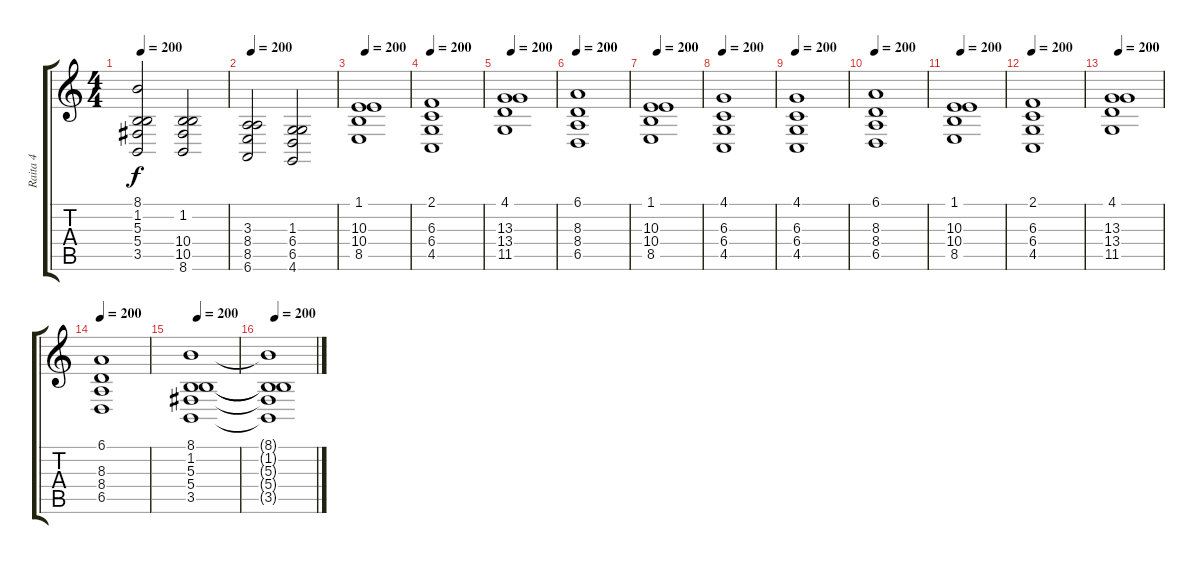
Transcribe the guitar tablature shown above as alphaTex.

\track ("Raita 4" "Raita 4") {instrument stringensemble1}
\staff {score tabs}
\tuning (Eb4 Bb3 Gb3 Db3 Ab2 Eb2) {hide}
\ts (4 4)
\tempo 200
\clef g2
\ks c
(8.1{t} 1.2{t} 5.3{t} 5.4{t} 3.5{t}).2{dy f} (1.2 10.4 10.5 8.6).2 |
\tempo 200
(3.3 8.4 8.5 6.6).2 (1.3 6.4 6.5 4.6).2 |
\tempo 200
(1.1 10.3 10.4 8.5).1 |
\tempo 200
(2.1 6.3 6.4 4.5).1 |
\tempo 200
(4.1 13.3 13.4 11.5).1 |
\tempo 200
(6.1 8.3 8.4 6.5).1 |
\tempo 200
(1.1 10.3 10.4 8.5).1 |
\tempo 200
(4.1 6.3 6.4 4.5).1 |
\tempo 200
(4.1 6.3 6.4 4.5).1 |
\tempo 200
(6.1 8.3 8.4 6.5).1 |
\tempo 200
(1.1 10.3 10.4 8.5).1 |
\tempo 200
(2.1 6.3 6.4 4.5).1 |
\tempo 200
(4.1 13.3 13.4 11.5).1 |
\tempo 200
(6.1 8.3 8.4 6.5).1 |
\tempo 200
(8.1 1.2 5.3 5.4 3.5).1 |
\tempo 200
(8.1{t} 1.2{t} 5.3{t} 5.4{t} 3.5{t}).1
